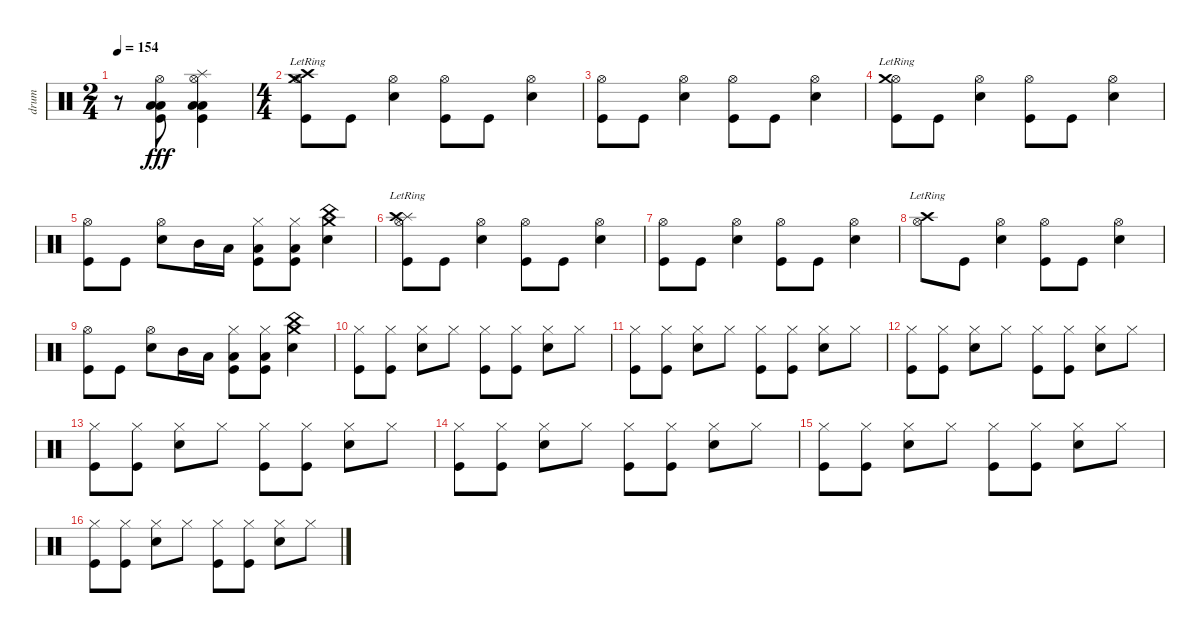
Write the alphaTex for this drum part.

\track ("drum" "drum") {instrument percussion}
\staff {score}
\articulation defaults
\ts (2 4)
\tempo 154
\clef neutral
\ks c
r.8{dy fff} ("Hi-Hat (open)" "Low Floor Tom (hit)" "Low Tom (hit)" "Kick (hit)").8 ("Hi-Hat (open)" "Low Floor Tom (hit)" "Low Tom (hit)" "Kick (hit)" "Splash (hit)").4 |
\ts (4 4)
("Crash high (hit)"{lr} "Hi-Hat (open)" "Crash medium (hit)"{lr} "Kick (hit)").8 "Kick (hit)".8 ("Hi-Hat (open)" "Snare (hit) 2").4 ("Hi-Hat (open)" "Kick (hit)").8 "Kick (hit)".8 ("Hi-Hat (open)" "Snare (hit) 2").4 |
("Hi-Hat (open)" "Kick (hit)").8 "Kick (hit)".8 ("Hi-Hat (open)" "Snare (hit) 2").4 ("Hi-Hat (open)" "Kick (hit)").8 "Kick (hit)".8 ("Hi-Hat (open)" "Snare (hit) 2").4 |
("Hi-Hat (open)" "Crash medium (hit)"{lr} "Kick (hit)").8 "Kick (hit)".8 ("Hi-Hat (open)" "Snare (hit) 2").4 ("Hi-Hat (open)" "Kick (hit)").8 "Kick (hit)".8 ("Hi-Hat (open)" "Snare (hit) 2").4 |
("Hi-Hat (open)" "Kick (hit)").8 "Kick (hit)".8 ("Hi-Hat (open)" "Snare (hit) 2").8 "Mid Tom (hit)".16 "Low Tom (hit)".16 ("Hi-Hat (closed)" "Low Floor Tom (hit)" "Kick (hit)").8 ("Hi-Hat (closed)" "Low Floor Tom (hit)" "Kick (hit)").8 ("Crash medium (hit)" "China (hit)" "Snare (hit) 2").4 |
("Splash (hit)" "Hi-Hat (open)" "Crash high (hit)"{lr} "Kick (hit)").8 "Kick (hit)".8 ("Hi-Hat (open)" "Snare (hit) 2").4 ("Hi-Hat (open)" "Kick (hit)").8 "Kick (hit)".8 ("Hi-Hat (open)" "Snare (hit) 2").4 |
("Hi-Hat (open)" "Kick (hit)").8 "Kick (hit)".8 ("Hi-Hat (open)" "Snare (hit) 2").4 ("Hi-Hat (open)" "Kick (hit)").8 "Kick (hit)".8 ("Hi-Hat (open)" "Snare (hit) 2").4 |
("Crash high (hit)"{lr} "Hi-Hat (open)").8 "Kick (hit)".8 ("Hi-Hat (open)" "Snare (hit) 2").4 ("Hi-Hat (open)" "Kick (hit)").8 "Kick (hit)".8 ("Hi-Hat (open)" "Snare (hit) 2").4 |
("Hi-Hat (open)" "Kick (hit)").8 "Kick (hit)".8 ("Hi-Hat (open)" "Snare (hit) 2").8 "Mid Tom (hit)".16 "Low Tom (hit)".16 ("Hi-Hat (closed)" "Low Floor Tom (hit)" "Kick (hit)").8 ("Hi-Hat (closed)" "Low Floor Tom (hit)" "Kick (hit)").8 ("Crash medium (hit)" "China (hit)" "Snare (hit) 2").4 |
("Hi-Hat (closed)" "Kick (hit)").8 ("Hi-Hat (closed)" "Kick (hit)").8 ("Hi-Hat (closed)" "Snare (hit) 2").8 "Hi-Hat (closed)".8 ("Hi-Hat (closed)" "Kick (hit)").8 ("Hi-Hat (closed)" "Kick (hit)").8 ("Hi-Hat (closed)" "Snare (hit) 2").8 "Hi-Hat (closed)".8 |
("Hi-Hat (closed)" "Kick (hit)").8 ("Hi-Hat (closed)" "Kick (hit)").8 ("Hi-Hat (closed)" "Snare (hit) 2").8 "Hi-Hat (closed)".8 ("Hi-Hat (closed)" "Kick (hit)").8 ("Hi-Hat (closed)" "Kick (hit)").8 ("Hi-Hat (closed)" "Snare (hit) 2").8 "Hi-Hat (closed)".8 |
("Hi-Hat (closed)" "Kick (hit)").8 ("Hi-Hat (closed)" "Kick (hit)").8 ("Hi-Hat (closed)" "Snare (hit) 2").8 "Hi-Hat (closed)".8 ("Hi-Hat (closed)" "Kick (hit)").8 ("Hi-Hat (closed)" "Kick (hit)").8 ("Hi-Hat (closed)" "Snare (hit) 2").8 "Hi-Hat (closed)".8 |
("Hi-Hat (closed)" "Kick (hit)").8 ("Hi-Hat (closed)" "Kick (hit)").8 ("Hi-Hat (closed)" "Snare (hit) 2").8 "Hi-Hat (closed)".8 ("Hi-Hat (closed)" "Kick (hit)").8 ("Hi-Hat (closed)" "Kick (hit)").8 ("Hi-Hat (closed)" "Snare (hit) 2").8 "Hi-Hat (closed)".8 |
("Hi-Hat (closed)" "Kick (hit)").8 ("Hi-Hat (closed)" "Kick (hit)").8 ("Hi-Hat (closed)" "Snare (hit) 2").8 "Hi-Hat (closed)".8 ("Hi-Hat (closed)" "Kick (hit)").8 ("Hi-Hat (closed)" "Kick (hit)").8 ("Hi-Hat (closed)" "Snare (hit) 2").8 "Hi-Hat (closed)".8 |
("Hi-Hat (closed)" "Kick (hit)").8 ("Hi-Hat (closed)" "Kick (hit)").8 ("Hi-Hat (closed)" "Snare (hit) 2").8 "Hi-Hat (closed)".8 ("Hi-Hat (closed)" "Kick (hit)").8 ("Hi-Hat (closed)" "Kick (hit)").8 ("Hi-Hat (closed)" "Snare (hit) 2").8 "Hi-Hat (closed)".8 |
("Hi-Hat (closed)" "Kick (hit)").8 ("Hi-Hat (closed)" "Kick (hit)").8 ("Hi-Hat (closed)" "Snare (hit) 2").8 "Hi-Hat (closed)".8 ("Hi-Hat (closed)" "Kick (hit)").8 ("Hi-Hat (closed)" "Kick (hit)").8 ("Hi-Hat (closed)" "Snare (hit) 2").8 "Hi-Hat (closed)".8
